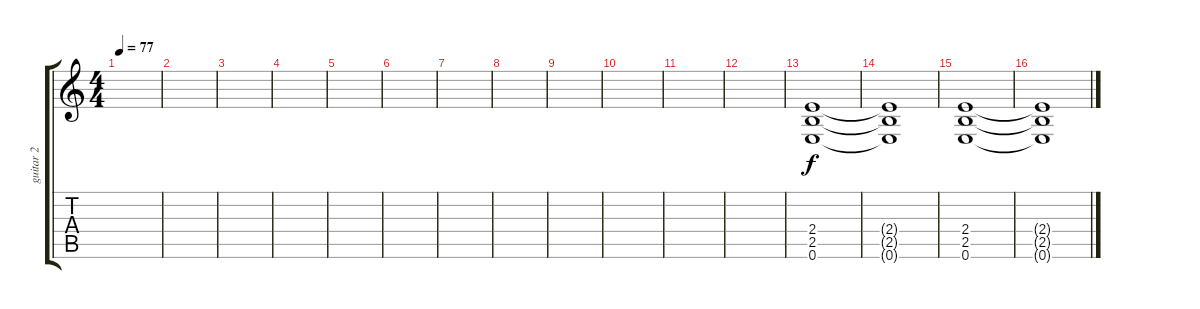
\track ("guitar 2" "guitar 2") {instrument distortionguitar}
\staff {score tabs}
\tuning (E4 B3 G3 D3 A2 E2) {hide}
\ts (4 4)
\tempo 77
\clef g2
\ks c
|
|
|
|
|
|
|
|
|
|
|
|
(2.4 2.5 0.6).1 |
(2.4{t} 2.5{t} 0.6{t}).1 |
(2.4 2.5 0.6).1 |
(2.4{t} 2.5{t} 0.6{t}).1
